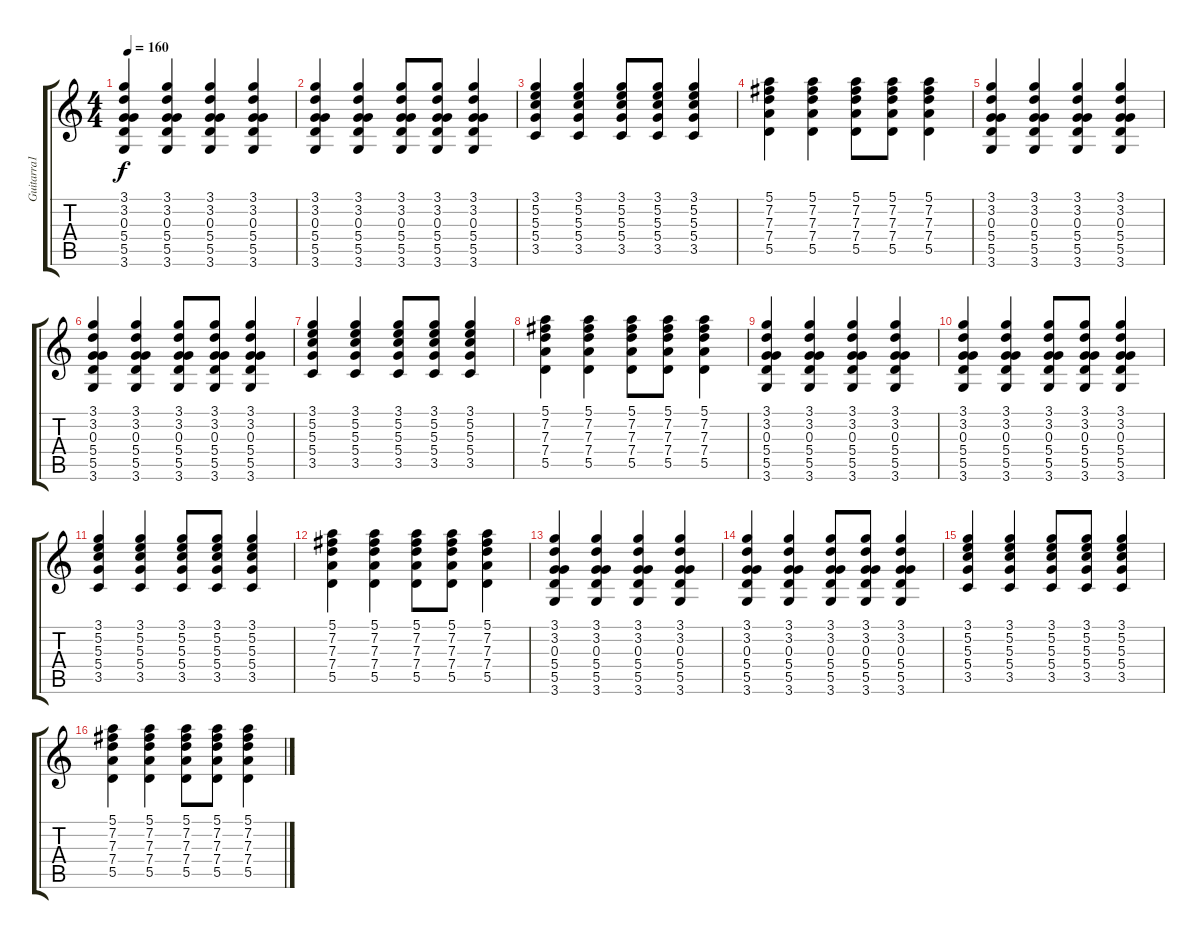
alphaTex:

\track ("Guitarra1" "Guitarra1") {instrument electricguitarclean}
\staff {score tabs}
\tuning (E4 B3 G3 D3 A2 E2) {hide}
\ts (4 4)
\tempo 160
\clef g2
\ks c
(3.1 3.2 0.3 5.4 5.5 3.6).4{dy f instrument electricguitarclean} (3.1 3.2 0.3 5.4 5.5 3.6).4 (3.1 3.2 0.3 5.4 5.5 3.6).4 (3.1 3.2 0.3 5.4 5.5 3.6).4 |
(3.1 3.2 0.3 5.4 5.5 3.6).4 (3.1 3.2 0.3 5.4 5.5 3.6).4 (3.1 3.2 0.3 5.4 5.5 3.6).8 (3.1 3.2 0.3 5.4 5.5 3.6).8 (3.1 3.2 0.3 5.4 5.5 3.6).4 |
(3.1 5.2 5.3 5.4 3.5).4 (3.1 5.2 5.3 5.4 3.5).4 (3.1 5.2 5.3 5.4 3.5).8 (3.1 5.2 5.3 5.4 3.5).8 (3.1 5.2 5.3 5.4 3.5).4 |
(5.1 7.2 7.3 7.4 5.5).4 (5.1 7.2 7.3 7.4 5.5).4 (5.1 7.2 7.3 7.4 5.5).8 (5.1 7.2 7.3 7.4 5.5).8 (5.1 7.2 7.3 7.4 5.5).4 |
(3.1 3.2 0.3 5.4 5.5 3.6).4 (3.1 3.2 0.3 5.4 5.5 3.6).4 (3.1 3.2 0.3 5.4 5.5 3.6).4 (3.1 3.2 0.3 5.4 5.5 3.6).4 |
(3.1 3.2 0.3 5.4 5.5 3.6).4 (3.1 3.2 0.3 5.4 5.5 3.6).4 (3.1 3.2 0.3 5.4 5.5 3.6).8 (3.1 3.2 0.3 5.4 5.5 3.6).8 (3.1 3.2 0.3 5.4 5.5 3.6).4 |
(3.1 5.2 5.3 5.4 3.5).4 (3.1 5.2 5.3 5.4 3.5).4 (3.1 5.2 5.3 5.4 3.5).8 (3.1 5.2 5.3 5.4 3.5).8 (3.1 5.2 5.3 5.4 3.5).4 |
(5.1 7.2 7.3 7.4 5.5).4 (5.1 7.2 7.3 7.4 5.5).4 (5.1 7.2 7.3 7.4 5.5).8 (5.1 7.2 7.3 7.4 5.5).8 (5.1 7.2 7.3 7.4 5.5).4 |
(3.1 3.2 0.3 5.4 5.5 3.6).4 (3.1 3.2 0.3 5.4 5.5 3.6).4 (3.1 3.2 0.3 5.4 5.5 3.6).4 (3.1 3.2 0.3 5.4 5.5 3.6).4 |
(3.1 3.2 0.3 5.4 5.5 3.6).4 (3.1 3.2 0.3 5.4 5.5 3.6).4 (3.1 3.2 0.3 5.4 5.5 3.6).8 (3.1 3.2 0.3 5.4 5.5 3.6).8 (3.1 3.2 0.3 5.4 5.5 3.6).4 |
(3.1 5.2 5.3 5.4 3.5).4 (3.1 5.2 5.3 5.4 3.5).4 (3.1 5.2 5.3 5.4 3.5).8 (3.1 5.2 5.3 5.4 3.5).8 (3.1 5.2 5.3 5.4 3.5).4 |
(5.1 7.2 7.3 7.4 5.5).4 (5.1 7.2 7.3 7.4 5.5).4 (5.1 7.2 7.3 7.4 5.5).8 (5.1 7.2 7.3 7.4 5.5).8 (5.1 7.2 7.3 7.4 5.5).4 |
(3.1 3.2 0.3 5.4 5.5 3.6).4 (3.1 3.2 0.3 5.4 5.5 3.6).4 (3.1 3.2 0.3 5.4 5.5 3.6).4 (3.1 3.2 0.3 5.4 5.5 3.6).4 |
(3.1 3.2 0.3 5.4 5.5 3.6).4 (3.1 3.2 0.3 5.4 5.5 3.6).4 (3.1 3.2 0.3 5.4 5.5 3.6).8 (3.1 3.2 0.3 5.4 5.5 3.6).8 (3.1 3.2 0.3 5.4 5.5 3.6).4 |
(3.1 5.2 5.3 5.4 3.5).4 (3.1 5.2 5.3 5.4 3.5).4 (3.1 5.2 5.3 5.4 3.5).8 (3.1 5.2 5.3 5.4 3.5).8 (3.1 5.2 5.3 5.4 3.5).4 |
(5.1 7.2 7.3 7.4 5.5).4 (5.1 7.2 7.3 7.4 5.5).4 (5.1 7.2 7.3 7.4 5.5).8 (5.1 7.2 7.3 7.4 5.5).8 (5.1 7.2 7.3 7.4 5.5).4
